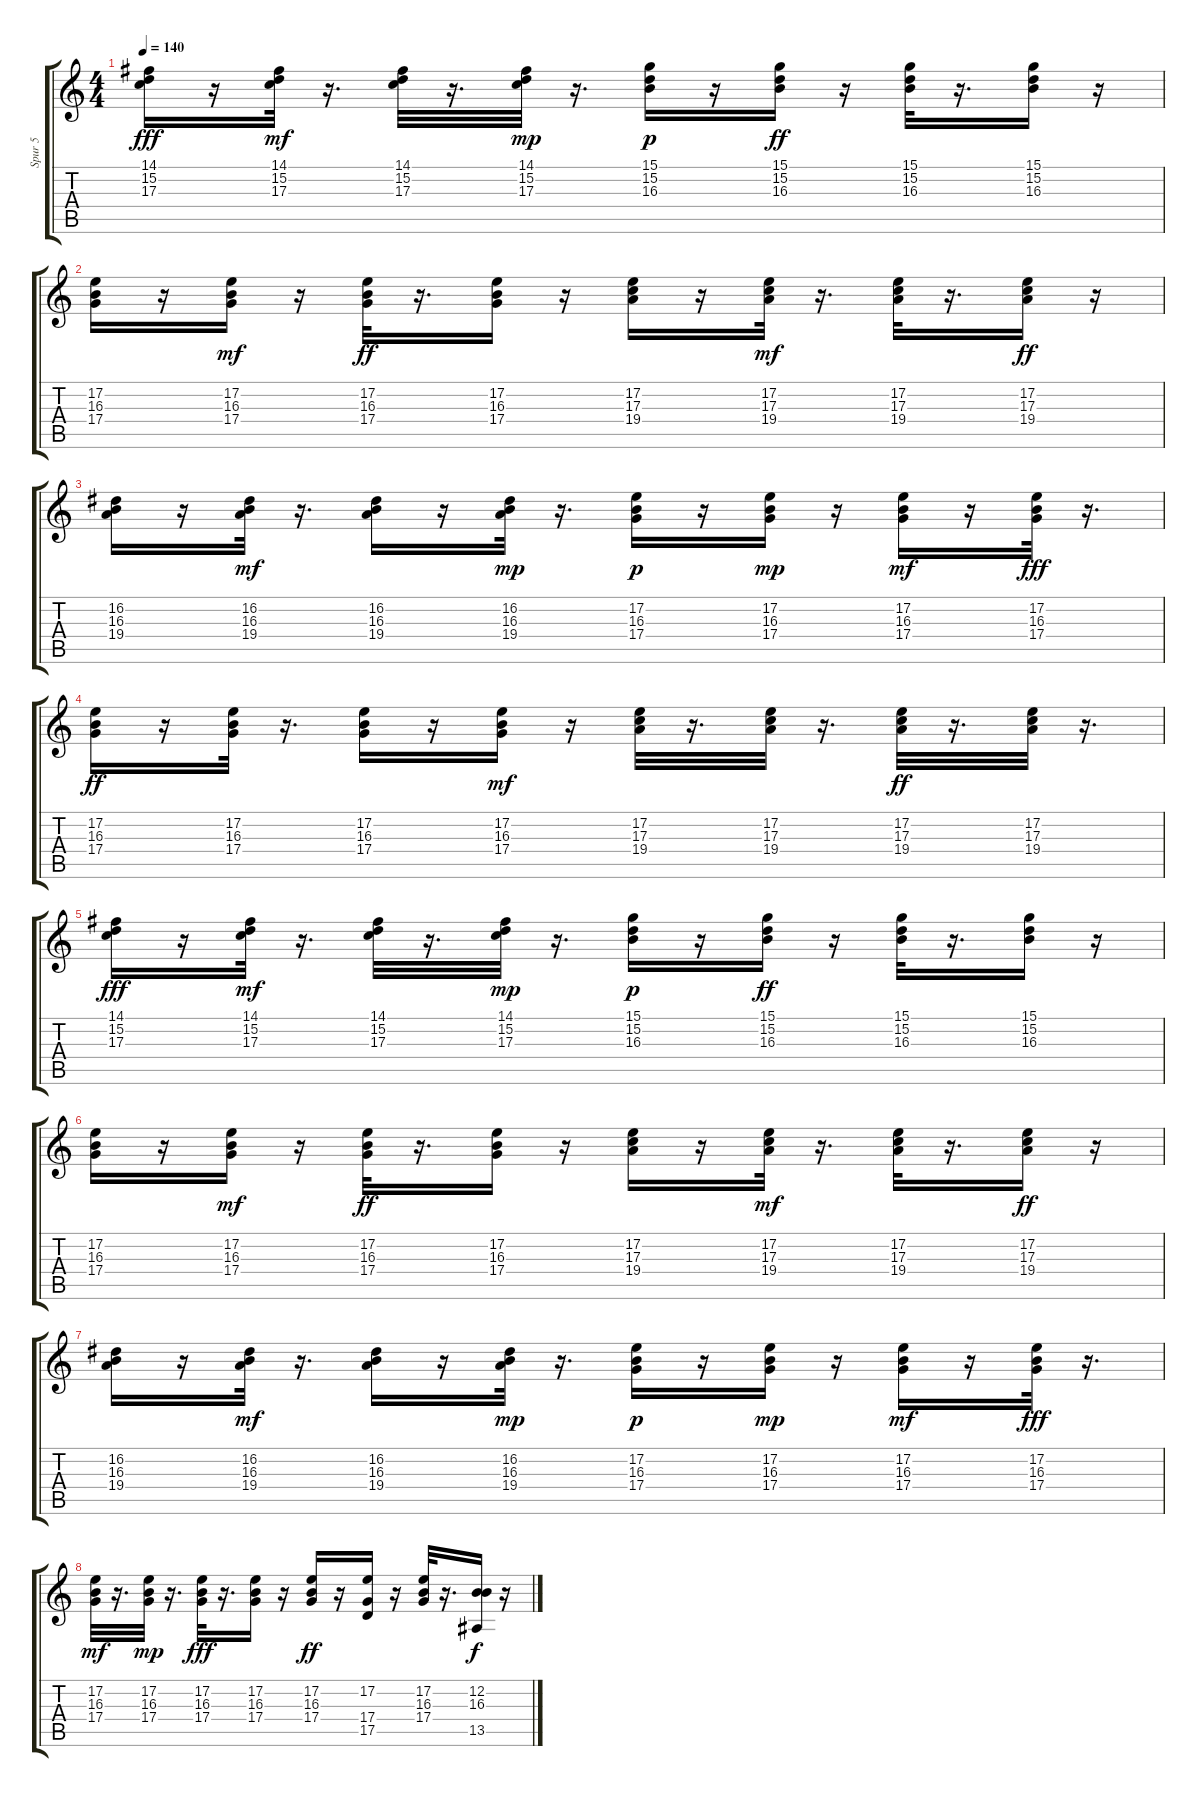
\track ("Spur 5" "Spur 5") {instrument honkytonkpiano}
\staff {score tabs}
\tuning (E4 B3 G3 D3 A2 E2) {hide}
\ts (4 4)
\tempo 140
\clef g2
\ks c
(14.1 15.2 17.3).16{dy fff} r.16 (14.1 15.2 17.3).32{dy mf} r.16{d} (14.1 15.2 17.3).32 r.16{d} (14.1 15.2 17.3).32{dy mp} r.16{d} (15.1 15.2 16.3).16{dy p} r.16 (15.1 15.2 16.3).16{dy ff} r.16 (15.1 15.2 16.3).32 r.16{d} (15.1 15.2 16.3).16 r.16 |
(17.2 16.3 17.4).16 r.16 (17.2 16.3 17.4).16{dy mf} r.16 (17.2 16.3 17.4).32{dy ff} r.16{d} (17.2 16.3 17.4).16 r.16 (17.2 17.3 19.4).16 r.16 (17.2 17.3 19.4).32{dy mf} r.16{d} (17.2 17.3 19.4).32 r.16{d} (17.2 17.3 19.4).16{dy ff} r.16 |
(16.2 16.3 19.4).16 r.16 (16.2 16.3 19.4).32{dy mf} r.16{d} (16.2 16.3 19.4).16 r.16 (16.2 16.3 19.4).32{dy mp} r.16{d} (17.2 16.3 17.4).16{dy p} r.16 (17.2 16.3 17.4).16{dy mp} r.16 (17.2 16.3 17.4).16{dy mf} r.16 (17.2 16.3 17.4).32{dy fff} r.16{d} |
(17.2 16.3 17.4).16{dy ff} r.16 (17.2 16.3 17.4).32 r.16{d} (17.2 16.3 17.4).16 r.16 (17.2 16.3 17.4).16{dy mf} r.16 (17.2 17.3 19.4).32 r.16{d} (17.2 17.3 19.4).32 r.16{d} (17.2 17.3 19.4).32{dy ff} r.16{d} (17.2 17.3 19.4).32 r.16{d} |
(14.1 15.2 17.3).16{dy fff} r.16 (14.1 15.2 17.3).32{dy mf} r.16{d} (14.1 15.2 17.3).32 r.16{d} (14.1 15.2 17.3).32{dy mp} r.16{d} (15.1 15.2 16.3).16{dy p} r.16 (15.1 15.2 16.3).16{dy ff} r.16 (15.1 15.2 16.3).32 r.16{d} (15.1 15.2 16.3).16 r.16 |
(17.2 16.3 17.4).16 r.16 (17.2 16.3 17.4).16{dy mf} r.16 (17.2 16.3 17.4).32{dy ff} r.16{d} (17.2 16.3 17.4).16 r.16 (17.2 17.3 19.4).16 r.16 (17.2 17.3 19.4).32{dy mf} r.16{d} (17.2 17.3 19.4).32 r.16{d} (17.2 17.3 19.4).16{dy ff} r.16 |
(16.2 16.3 19.4).16 r.16 (16.2 16.3 19.4).32{dy mf} r.16{d} (16.2 16.3 19.4).16 r.16 (16.2 16.3 19.4).32{dy mp} r.16{d} (17.2 16.3 17.4).16{dy p} r.16 (17.2 16.3 17.4).16{dy mp} r.16 (17.2 16.3 17.4).16{dy mf} r.16 (17.2 16.3 17.4).32{dy fff} r.16{d} |
(17.2 16.3 17.4).32{dy mf} r.16{d} (17.2 16.3 17.4).32{dy mp} r.16{d} (17.2 16.3 17.4).32{dy fff} r.16{d} (17.2 16.3 17.4).16 r.16 (17.2 16.3 17.4).16{dy ff} r.16 (17.2 17.4 17.5).16 r.16 (17.2 16.3 17.4).32 r.16{d} (12.2 16.3 13.5).16{dy f} r.16
